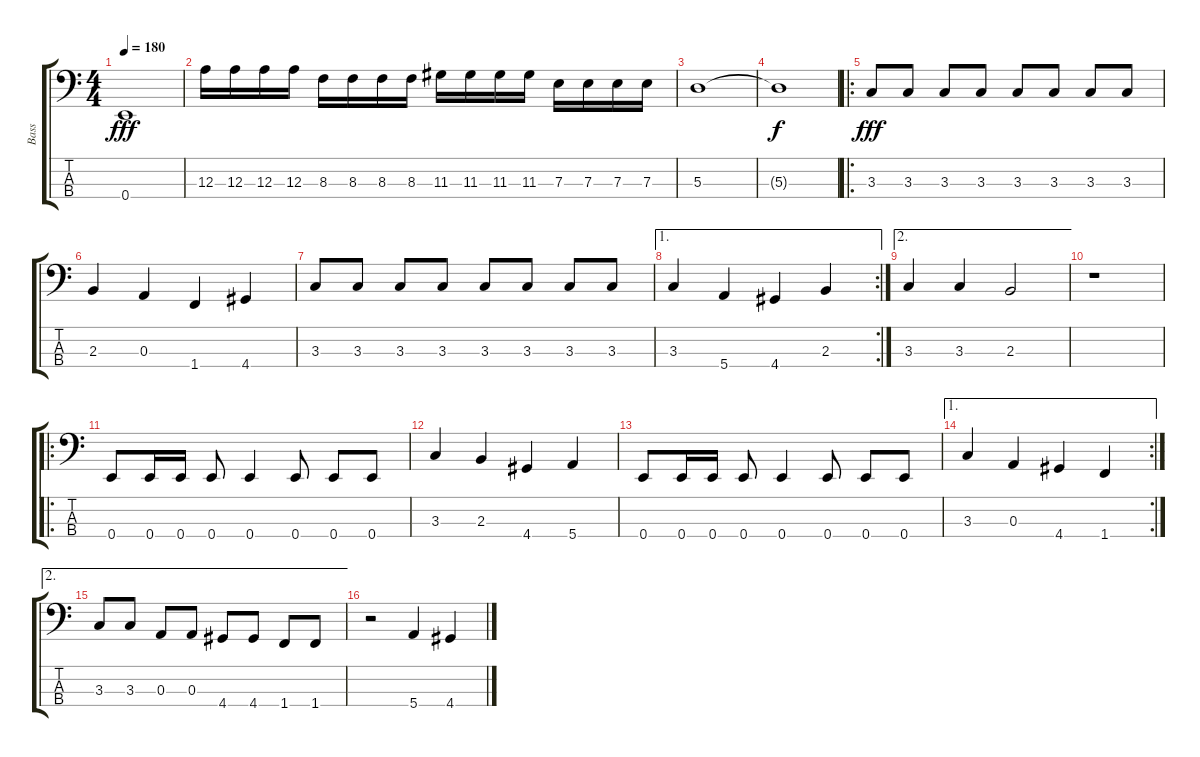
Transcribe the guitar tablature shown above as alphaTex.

\track ("Bass" "Bass") {instrument electricbasspick}
\staff {score tabs}
\tuning (G2 D2 A1 E1) {hide}
\ts (4 4)
\tempo 180
\clef f4
\ks c
0.4.1{dy fff} |
12.3.16 12.3.16 12.3.16 12.3.16 8.3.16 8.3.16 8.3.16 8.3.16 11.3.16 11.3.16 11.3.16 11.3.16 7.3.16 7.3.16 7.3.16 7.3.16 |
5.3.1 |
5.3{t}.1{dy f} |
\ro
3.3.8{dy fff} 3.3.8 3.3.8 3.3.8 3.3.8 3.3.8 3.3.8 3.3.8 |
2.3.4 0.3.4 1.4.4 4.4.4 |
3.3.8 3.3.8 3.3.8 3.3.8 3.3.8 3.3.8 3.3.8 3.3.8 |
\ae 1
\rc 2
3.3.4 5.4.4 4.4.4 2.3.4 |
\ae 2
3.3.4 3.3.4 2.3.2 |
r.1 |
\ro
0.4.8 0.4.16 0.4.16 0.4.8 0.4.4 0.4.8 0.4.8 0.4.8 |
3.3.4 2.3.4 4.4.4 5.4.4 |
0.4.8 0.4.16 0.4.16 0.4.8 0.4.4 0.4.8 0.4.8 0.4.8 |
\ae 1
\rc 2
3.3.4 0.3.4 4.4.4 1.4.4 |
\ae 2
3.3.8 3.3.8 0.3.8 0.3.8 4.4.8 4.4.8 1.4.8 1.4.8 |
r.2 5.4.4 4.4.4
